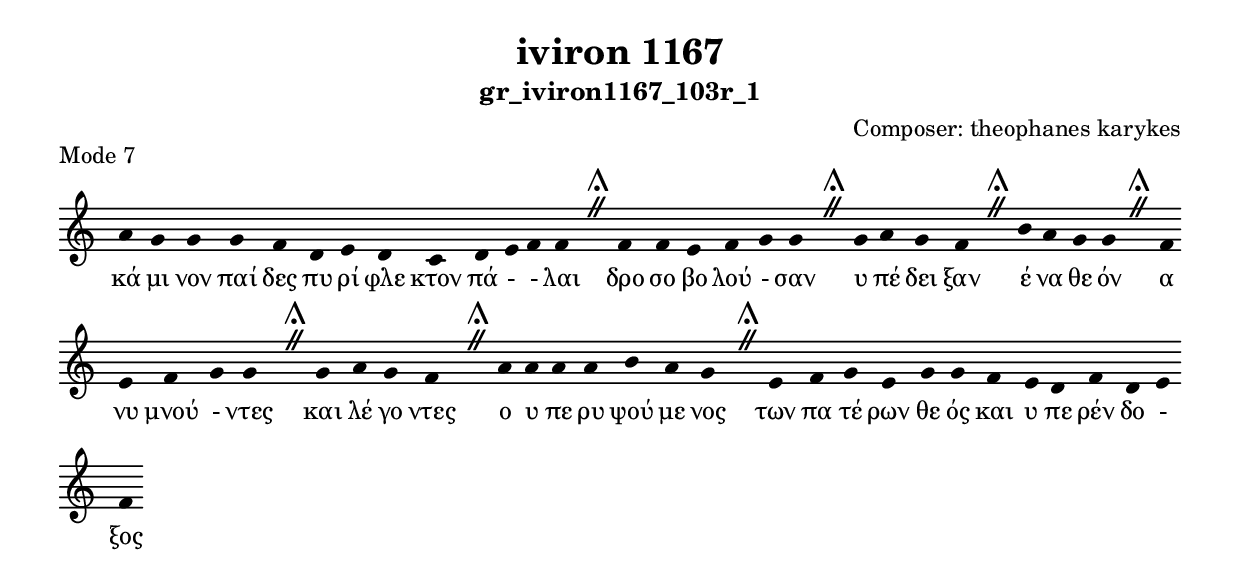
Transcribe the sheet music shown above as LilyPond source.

\include "gregorian.ly"

	\header {
 	  title = "iviron 1167"
	  subtitle = "gr_iviron1167_103r_1"
	  composer = "Composer: theophanes karykes"
	  piece = "Mode 7"
	}

	chant = {
	  a'4 g'4 g'4 g'4 f'4 d'4 e'4 d'4 c'4 d'4 e'4 f'4 f'4 \divisioMaior
 f'4 f'4 e'4 f'4 g'4 g'4 \divisioMaior
 g'4 a'4 g'4 f'4 \divisioMaior
 b'4 a'4 g'4 g'4 \divisioMaior
 f'4 e'4 f'4 g'4 g'4 \divisioMaior
 g'4 a'4 g'4 f'4 \divisioMaior
 a'4 a'4 a'4 a'4 b'4 a'4 g'4 \divisioMaior
 e'4 f'4 g'4 e'4 g'4 g'4 f'4 e'4 d'4 f'4 d'4 e'4 f'4\finalis
	}

	verba = \lyricmode {κά μι νον παί δες πυ ρί φλε κτον πά -  - λαι 
δρο σο βο λού - σαν 
υ πέ δει ξαν 
έ να θε όν 
α νυ μνού - ντες 
και λέ γο ντες 
ο υ πε ρυ ψού με νος 
των πα τέ ρων θε ός και υ πε ρέν δο - ξος 
	}


	\score {
	  \new Staff <<
	  \new Voice = "melody" \chant
	  \new Lyrics = "one" \lyricsto melody \verba
	  >>
	  \layout {
	    \context {
	      \Staff
	      \remove "Time_signature_engraver"
	      \remove "Bar_engraver"
	    }
	    \context {
	      \Voice
	      \remove "Stem_engraver"
	    }
	  }
	}